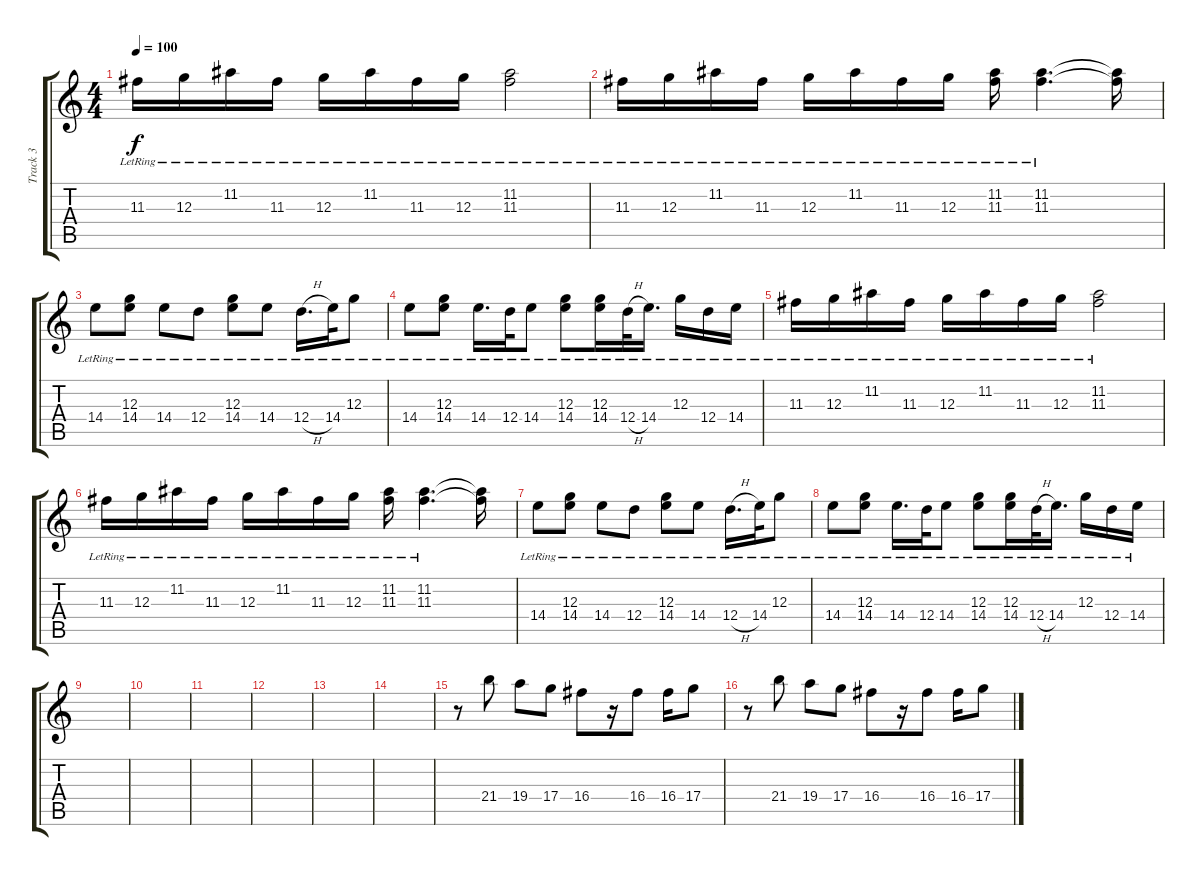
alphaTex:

\track ("Track 3" "Track 3") {instrument electricguitarclean}
\staff {score tabs}
\tuning (E4 B3 G3 D3 A2 E2) {hide}
\ts (4 4)
\tempo 100
\clef g2
\ks c
11.3{lr}.16{dy f} 12.3{lr}.16 11.2{lr}.16 11.3{lr}.16 12.3{lr}.16 11.2{lr}.16 11.3{lr}.16 12.3{lr}.16 (11.2{lr} 11.3{lr}).2 |
11.3{lr}.16 12.3{lr}.16 11.2{lr}.16 11.3{lr}.16 12.3{lr}.16 11.2{lr}.16 11.3{lr}.16 12.3{lr}.16 (11.2{lr} 11.3{lr}).16 (11.2{lr} 11.3{lr}).4{d} (11.2{t} 11.3{t}).16 |
14.4{lr}.8 (12.3{lr} 14.4{lr}).8 14.4{lr}.8 12.4{lr}.8 (12.3{lr} 14.4{lr}).8 14.4{lr}.8 12.4{h lr}.16{d} 14.4{lr}.32 12.3{lr}.8 |
14.4{lr}.8 (12.3{lr} 14.4{lr}).8 14.4{lr}.16{d} 12.4{lr}.32 14.4{lr}.8 (12.3{lr} 14.4{lr}).8 (12.3{lr} 14.4{lr}).16 12.4{h lr}.32 14.4{lr}.16{d} 12.3{lr}.16 12.4{lr}.16 14.4{lr}.16 |
11.3{lr}.16 12.3{lr}.16 11.2{lr}.16 11.3{lr}.16 12.3{lr}.16 11.2{lr}.16 11.3{lr}.16 12.3{lr}.16 (11.2{lr} 11.3{lr}).2 |
11.3{lr}.16 12.3{lr}.16 11.2{lr}.16 11.3{lr}.16 12.3{lr}.16 11.2{lr}.16 11.3{lr}.16 12.3{lr}.16 (11.2{lr} 11.3{lr}).16 (11.2{lr} 11.3{lr}).4{d} (11.2{t} 11.3{t}).16 |
14.4{lr}.8 (12.3{lr} 14.4{lr}).8 14.4{lr}.8 12.4{lr}.8 (12.3{lr} 14.4{lr}).8 14.4{lr}.8 12.4{h lr}.16{d} 14.4{lr}.32 12.3{lr}.8 |
14.4{lr}.8 (12.3{lr} 14.4{lr}).8 14.4{lr}.16{d} 12.4{lr}.32 14.4{lr}.8 (12.3{lr} 14.4{lr}).8 (12.3{lr} 14.4{lr}).16 12.4{h lr}.32 14.4{lr}.16{d} 12.3{lr}.16 12.4{lr}.16 14.4{lr}.16 |
|
|
|
|
|
|
r.8{volume 6 instrument distortionguitar} 21.4.8 19.4.8 17.4.8 16.4.8 r.16 16.4.8 16.4.16 17.4.8 |
r.8 21.4.8 19.4.8 17.4.8 16.4.8 r.16 16.4.8 16.4.16 17.4.8
